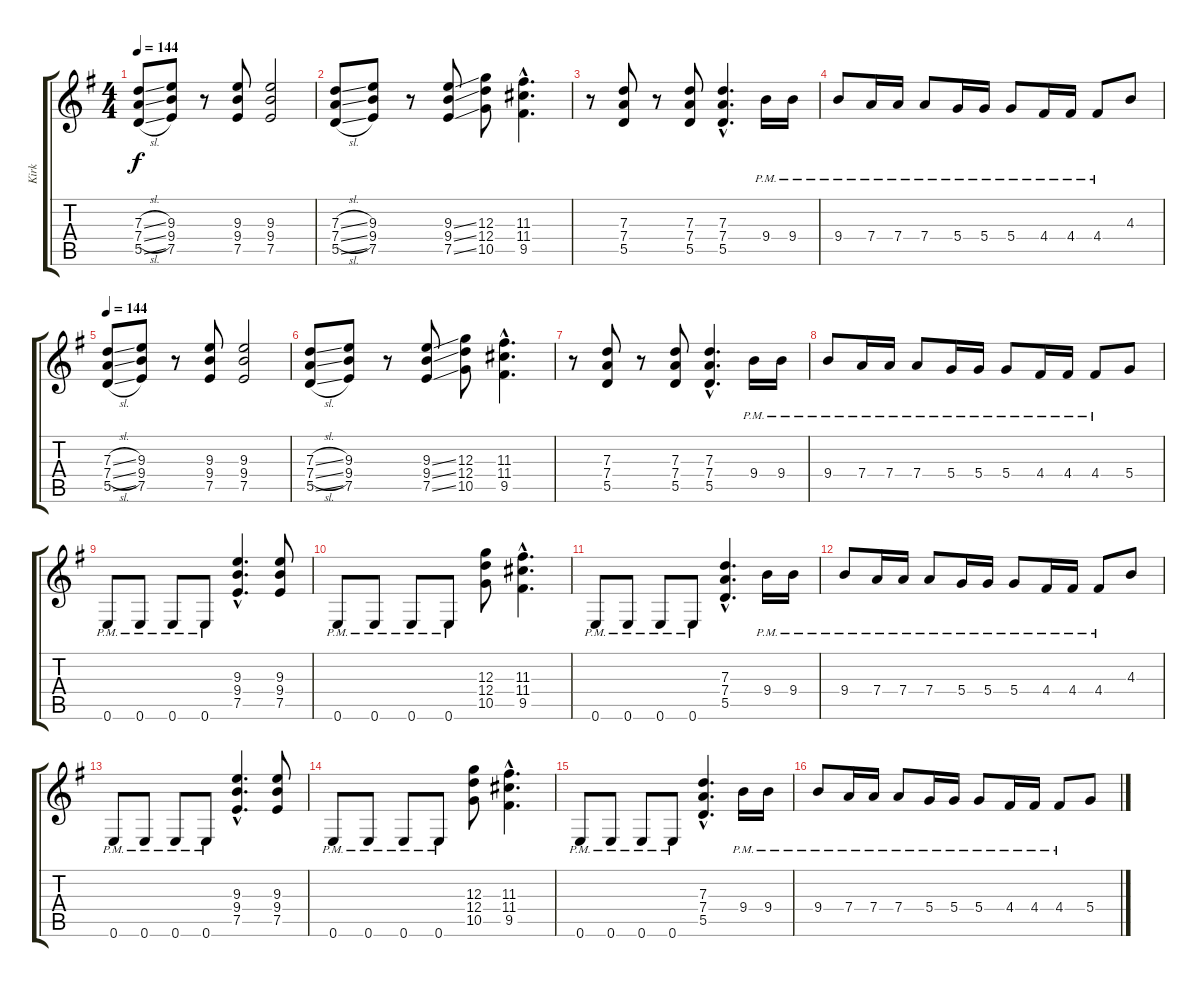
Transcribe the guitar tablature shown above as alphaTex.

\track ("Kirk" "Kirk") {instrument distortionguitar}
\staff {score tabs}
\tuning (E4 B3 G3 D3 A2 E2) {hide}
\ts (4 4)
\tempo 144
\clef g2
\ks eminor
(7.3{sl} 7.4{sl} 5.5{sl}).8{dy f instrument distortionguitar} (9.3 9.4 7.5).8 r.8 (9.3 9.4 7.5).8 (9.3 9.4 7.5).2 |
(7.3{sl} 7.4{sl} 5.5{sl}).8 (9.3 9.4 7.5).8 r.8 (9.3{ss} 9.4{ss} 7.5{ss}).8 (12.3 12.4 10.5).8 (11.3{hac} 11.4{hac} 9.5{hac}).4{d} |
r.8 (7.3 7.4 5.5).8 r.8 (7.3 7.4 5.5).8 (7.3{hac} 7.4{hac} 5.5{hac}).4{d} 9.4{pm}.16{instrument electricguitarmuted} 9.4{pm}.16 |
9.4{pm}.8 7.4{pm}.16 7.4{pm}.16 7.4{pm}.8 5.4{pm}.16 5.4{pm}.16 5.4{pm}.8 4.4{pm}.16 4.4{pm}.16 4.4{pm}.8 4.3.8{instrument distortionguitar} |
\tempo 144
(7.3{sl} 7.4{sl} 5.5{sl}).8{instrument distortionguitar} (9.3 9.4 7.5).8 r.8 (9.3 9.4 7.5).8 (9.3 9.4 7.5).2 |
(7.3{sl} 7.4{sl} 5.5{sl}).8 (9.3 9.4 7.5).8 r.8 (9.3{ss} 9.4{ss} 7.5{ss}).8 (12.3 12.4 10.5).8 (11.3{hac} 11.4{hac} 9.5{hac}).4{d} |
r.8 (7.3 7.4 5.5).8 r.8 (7.3 7.4 5.5).8 (7.3{hac} 7.4{hac} 5.5{hac}).4{d} 9.4{pm}.16{instrument electricguitarmuted} 9.4{pm}.16 |
9.4{pm}.8 7.4{pm}.16 7.4{pm}.16 7.4{pm}.8 5.4{pm}.16 5.4{pm}.16 5.4{pm}.8 4.4{pm}.16 4.4{pm}.16 4.4{pm}.8 5.4.8{instrument distortionguitar} |
0.6{pm}.8{instrument electricguitarmuted} 0.6{pm}.8 0.6{pm}.8 0.6{pm}.8 (9.3{hac} 9.4{hac} 7.5{hac}).4{d instrument distortionguitar} (9.3 9.4 7.5).8 |
0.6{pm}.8{instrument electricguitarmuted} 0.6{pm}.8 0.6{pm}.8 0.6{pm}.8 (12.3 12.4 10.5).8{instrument distortionguitar} (11.3{hac} 11.4{hac} 9.5{hac}).4{d} |
0.6{pm}.8{instrument electricguitarmuted} 0.6{pm}.8 0.6{pm}.8 0.6{pm}.8 (7.3{hac} 7.4{hac} 5.5{hac}).4{d instrument distortionguitar} 9.4{pm}.16{instrument electricguitarmuted} 9.4{pm}.16 |
9.4{pm}.8 7.4{pm}.16 7.4{pm}.16 7.4{pm}.8 5.4{pm}.16 5.4{pm}.16 5.4{pm}.8 4.4{pm}.16 4.4{pm}.16 4.4{pm}.8 4.3.8{instrument distortionguitar} |
0.6{pm}.8{instrument electricguitarmuted} 0.6{pm}.8 0.6{pm}.8 0.6{pm}.8 (9.3{hac} 9.4{hac} 7.5{hac}).4{d instrument distortionguitar} (9.3 9.4 7.5).8 |
0.6{pm}.8{instrument electricguitarmuted} 0.6{pm}.8 0.6{pm}.8 0.6{pm}.8 (12.3 12.4 10.5).8{instrument distortionguitar} (11.3{hac} 11.4{hac} 9.5{hac}).4{d} |
0.6{pm}.8{instrument electricguitarmuted} 0.6{pm}.8 0.6{pm}.8 0.6{pm}.8 (7.3{hac} 7.4{hac} 5.5{hac}).4{d instrument distortionguitar} 9.4{pm}.16{instrument electricguitarmuted} 9.4{pm}.16 |
9.4{pm}.8 7.4{pm}.16 7.4{pm}.16 7.4{pm}.8 5.4{pm}.16 5.4{pm}.16 5.4{pm}.8 4.4{pm}.16 4.4{pm}.16 4.4{pm}.8 5.4.8{instrument distortionguitar}
